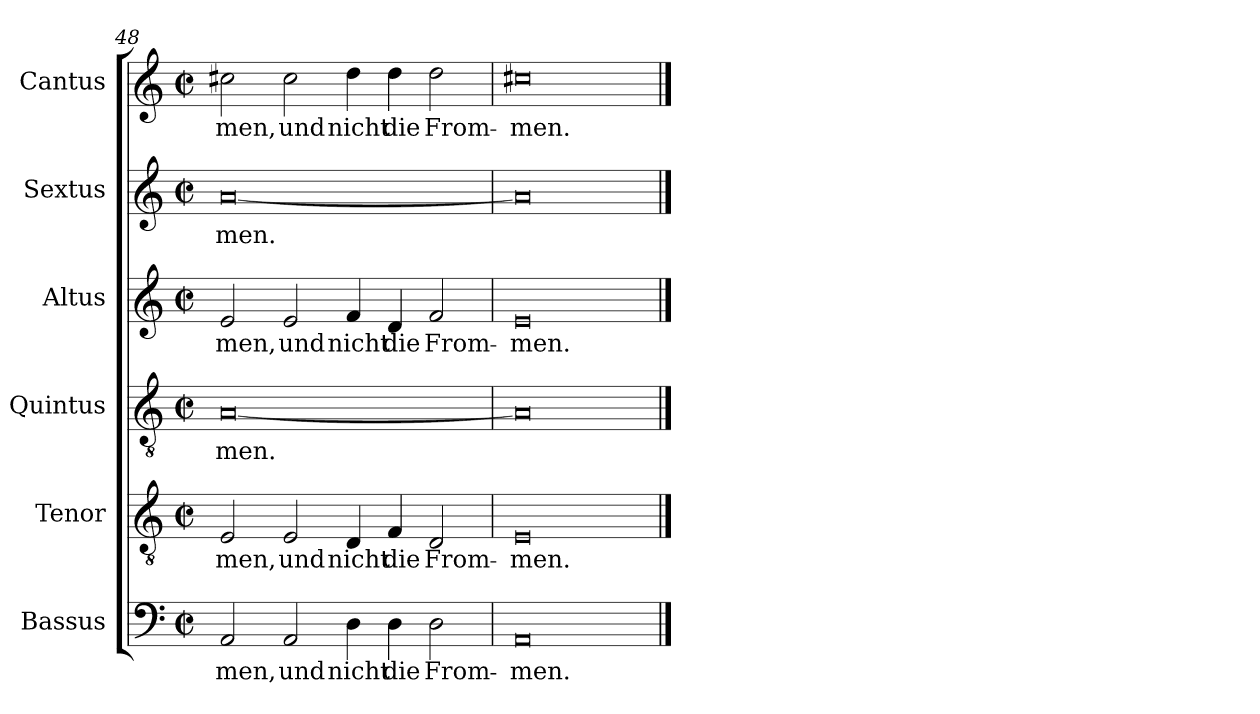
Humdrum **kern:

**kern	**text	**kern	**text	**kern	**text	**kern	**text	**kern	**text	**kern	**text
*part6	*part6	*part5	*part5	*part4	*part4	*part3	*part3	*part2	*part2	*part1	*part1
*staff6	*staff6	*staff5	*staff5	*staff4	*staff4	*staff3	*staff3	*staff2	*staff2	*staff1	*staff1
*I"Bassus	*	*I"Tenor	*	*I"Quintus	*	*I"Altus	*	*I"Sextus	*	*I"Cantus	*
*clefF4	*	*clefGv2	*	*clefGv2	*	*clefG2	*	*clefG2	*	*clefG2	*
*k[]	*	*k[]	*	*k[]	*	*k[]	*	*k[]	*	*k[]	*
*M4/2	*	*M4/2	*	*M4/2	*	*M4/2	*	*M4/2	*	*M4/2	*
*met(c|)	*	*met(c|)	*	*met(c|)	*	*met(c|)	*	*met(c|)	*	*met(c|)	*
=48	=48	=48	=48	=48	=48	=48	=48	=48	=48	=48	=48
!	!LO:LY:b	!	!LO:LY:b	!	!LO:LY:b	!	!LO:LY:b	!	!LO:LY:b	!	!LO:LY:b
2AA/	-men,	2E/	-men,	[0A	-men.	2e/	-men,	[0a	-men.	2cc#X\	-men,
!	!LO:LY:b	!	!LO:LY:b	!	!	!	!LO:LY:b	!	!	!	!LO:LY:b
2AA/	und	2E/	und	.	.	2e/	und	.	.	2cc#\	und
!	!LO:LY:b	!	!LO:LY:b	!	!	!	!LO:LY:b	!	!	!	!LO:LY:b
4D\	nicht	4D/	nicht	.	.	4f/	nicht	.	.	4dd\	nicht
!	!LO:LY:b	!	!LO:LY:b	!	!	!	!LO:LY:b	!	!	!	!LO:LY:b
4D\	die	4F/	die	.	.	4d/	die	.	.	4dd\	die
!	!LO:LY:b	!	!LO:LY:b	!	!	!	!LO:LY:b	!	!	!	!LO:LY:b
2D\	From-	2D/	From-	.	.	2f/	From-	.	.	2dd\	From-
=49	=49	=49	=49	=49	=49	=49	=49	=49	=49	=49	=49
!	!LO:LY:b	!	!LO:LY:b	!	!	!	!LO:LY:b	!	!	!	!LO:LY:b
0AA	-men.	0E	-men.	0A]	.	0e	-men.	0a]	.	0cc#X	-men.
==	==	==	==	==	==	==	==	==	==	==	==
*-	*-	*-	*-	*-	*-	*-	*-	*-	*-	*-	*-
